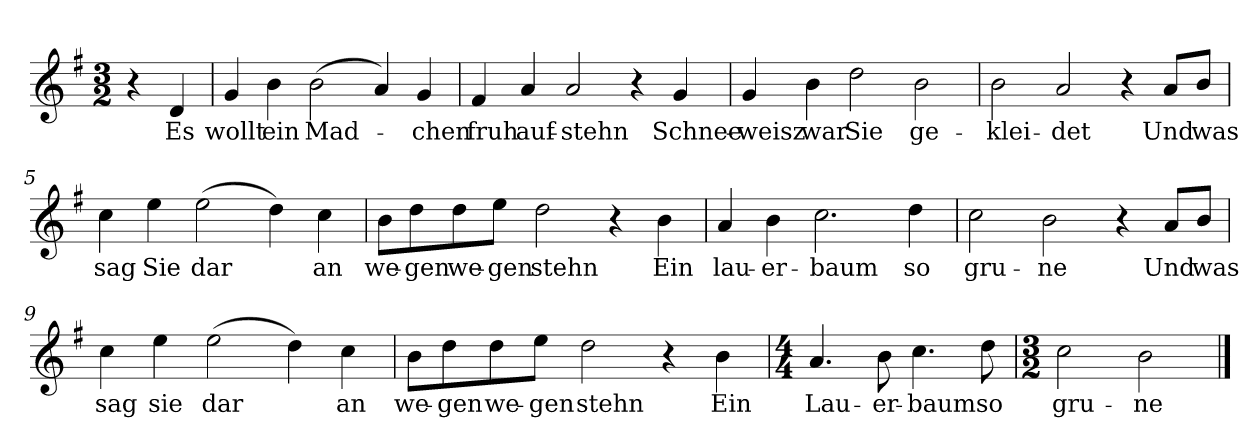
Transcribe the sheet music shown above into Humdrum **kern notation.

**kern	**text
*part1	*part1
*staff1	*staff1
*clefG2	*
*k[f#]	*
*G:	*
*M3/2	*
*MM120	*
=	=
4r	.
4d	Es
=1	=1
4g	wollt
4b	ein
(2b	Mad-
4a)	.
4g	-chen
=2	=2
4f#	fruh
4a	auf-
2a	-stehn
4r	.
4g	Schnee-
=3	=3
4g	-weisz
4b	war
2dd	Sie
2b	ge-
=4	=4
2b	-klei-
2a	-det
4r	.
8a/L	Und
8b/J	was
=5	=5
4cc	sag
4ee	Sie
(2ee	dar
4dd)	.
4cc	an
=6	=6
8b\L	we-
8dd\	-gen
8dd\	we-
8ee\J	-gen
2dd	stehn
4r	.
4b	Ein
=7	=7
4a	lau-
4b	-er-
2.cc	-baum
4dd	so
=8	=8
2cc	gru-
2b	-ne
4r	.
8a/L	Und
8b/J	was
=9	=9
4cc	sag
4ee	sie
(2ee	dar
4dd)	.
4cc	an
=10	=10
8b\L	we-
8dd\	-gen
8dd\	we-
8ee\J	-gen
2dd	stehn
4r	.
4b	Ein
=11	=11
*M4/4	*
4.a	Lau-
8b	-er-
4.cc	-baum
8dd	so
=12	=12
*M3/2	*
2cc	gru-
2b	-ne
==	==
*-	*-
